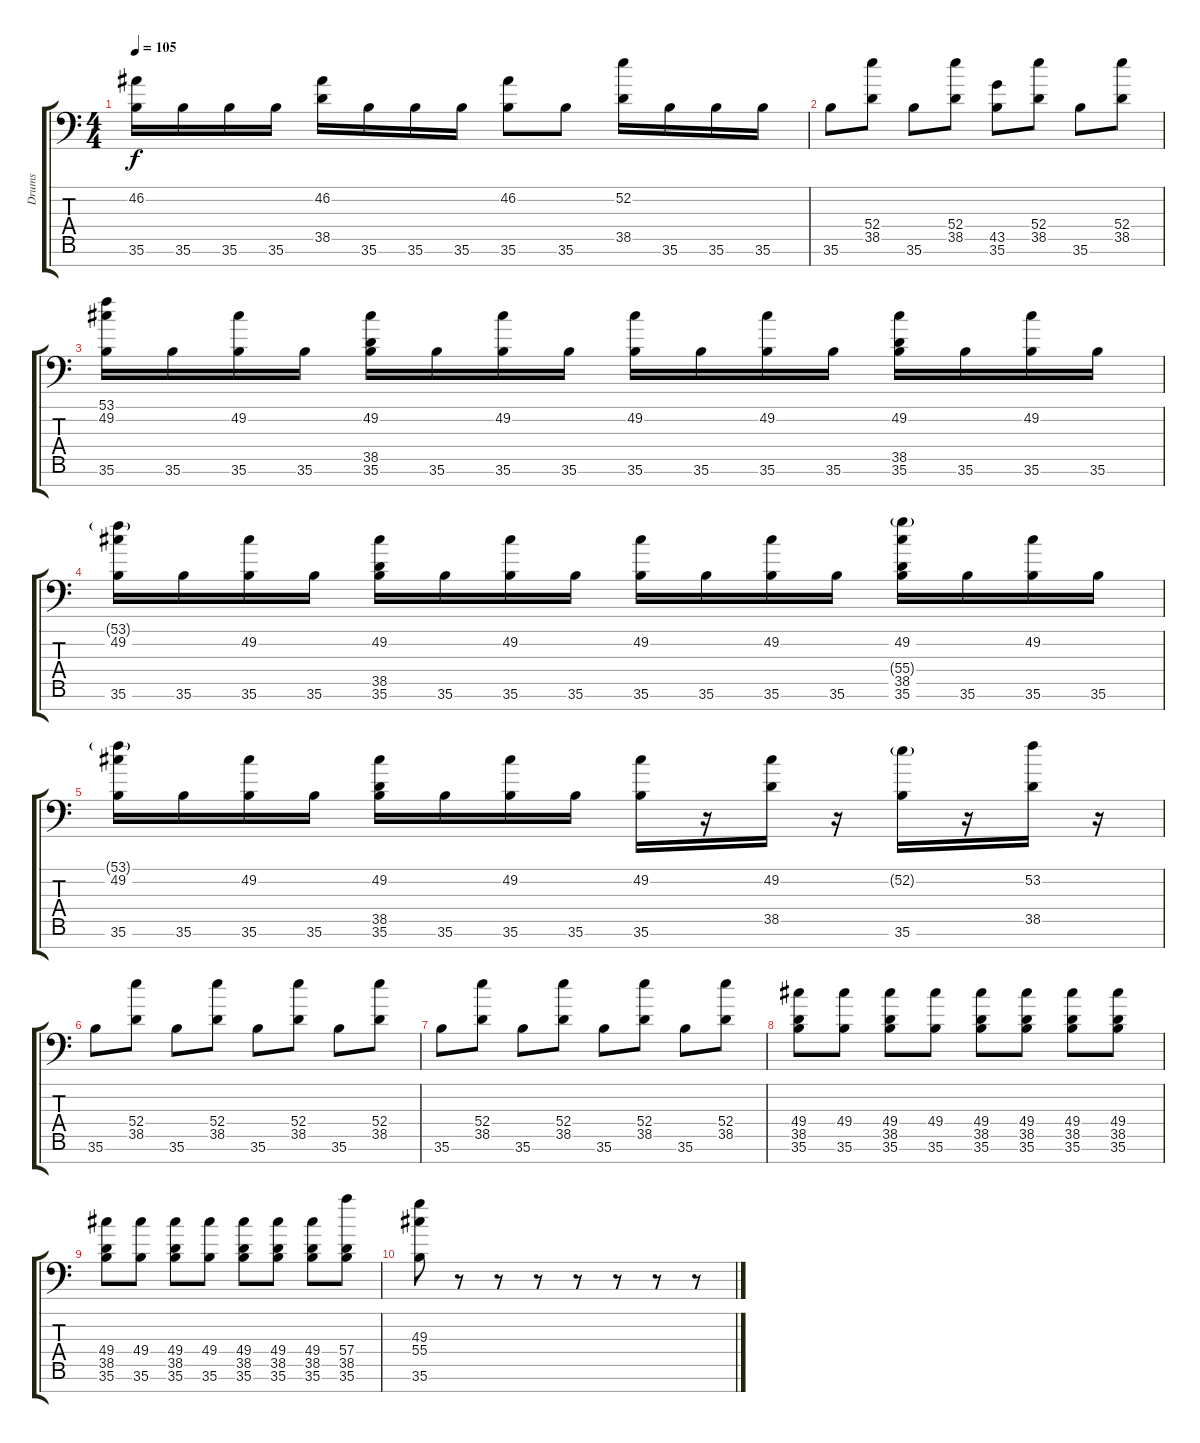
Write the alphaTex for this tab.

\track ("Drums" "Drums") {instrument acousticgrandpiano}
\staff {score tabs}
\tuning (C-1 C-1 C-1 C-1 C-1 C-1 C-1) {hide}
\ts (4 4)
\tempo 105
\clef f4
\ks c
(46.2 35.6).16{dy f} 35.6.16 35.6.16 35.6.16 (46.2 38.5).16 35.6.16 35.6.16 35.6.16 (46.2 35.6).8 35.6.8 (52.2 38.5).16 35.6.16 35.6.16 35.6.16 |
35.6.8 (52.4 38.5).8 35.6.8 (52.4 38.5).8 (43.5 35.6).8 (52.4 38.5).8 35.6.8 (52.4 38.5).8 |
(53.1 49.2 35.6).16 35.6.16 (49.2 35.6).16 35.6.16 (49.2 38.5 35.6).16 35.6.16 (49.2 35.6).16 35.6.16 (49.2 35.6).16 35.6.16 (49.2 35.6).16 35.6.16 (49.2 38.5 35.6).16 35.6.16 (49.2 35.6).16 35.6.16 |
(53.1{g} 49.2 35.6).16 35.6.16 (49.2 35.6).16 35.6.16 (49.2 38.5 35.6).16 35.6.16 (49.2 35.6).16 35.6.16 (49.2 35.6).16 35.6.16 (49.2 35.6).16 35.6.16 (49.2 55.4{g} 38.5 35.6).16 35.6.16 (49.2 35.6).16 35.6.16 |
(53.1{g} 49.2 35.6).16 35.6.16 (49.2 35.6).16 35.6.16 (49.2 38.5 35.6).16 35.6.16 (49.2 35.6).16 35.6.16 (49.2 35.6).16 r.16 (49.2 38.5).16 r.16 (52.2{g} 35.6).16 r.16 (53.2 38.5).16 r.16 |
35.6.8 (52.4 38.5).8 35.6.8 (52.4 38.5).8 35.6.8 (52.4 38.5).8 35.6.8 (52.4 38.5).8 |
35.6.8 (52.4 38.5).8 35.6.8 (52.4 38.5).8 35.6.8 (52.4 38.5).8 35.6.8 (52.4 38.5).8 |
(49.4 38.5 35.6).8 (49.4 35.6).8 (49.4 38.5 35.6).8 (49.4 35.6).8 (49.4 38.5 35.6).8 (49.4 38.5 35.6).8 (49.4 38.5 35.6).8 (49.4 38.5 35.6).8 |
(49.4 38.5 35.6).8 (49.4 35.6).8 (49.4 38.5 35.6).8 (49.4 35.6).8 (49.4 38.5 35.6).8 (49.4 38.5 35.6).8 (49.4 38.5 35.6).8 (57.4 38.5 35.6).8 |
(49.3 55.4 35.6).8 r.8 r.8 r.8 r.8 r.8 r.8 r.8
